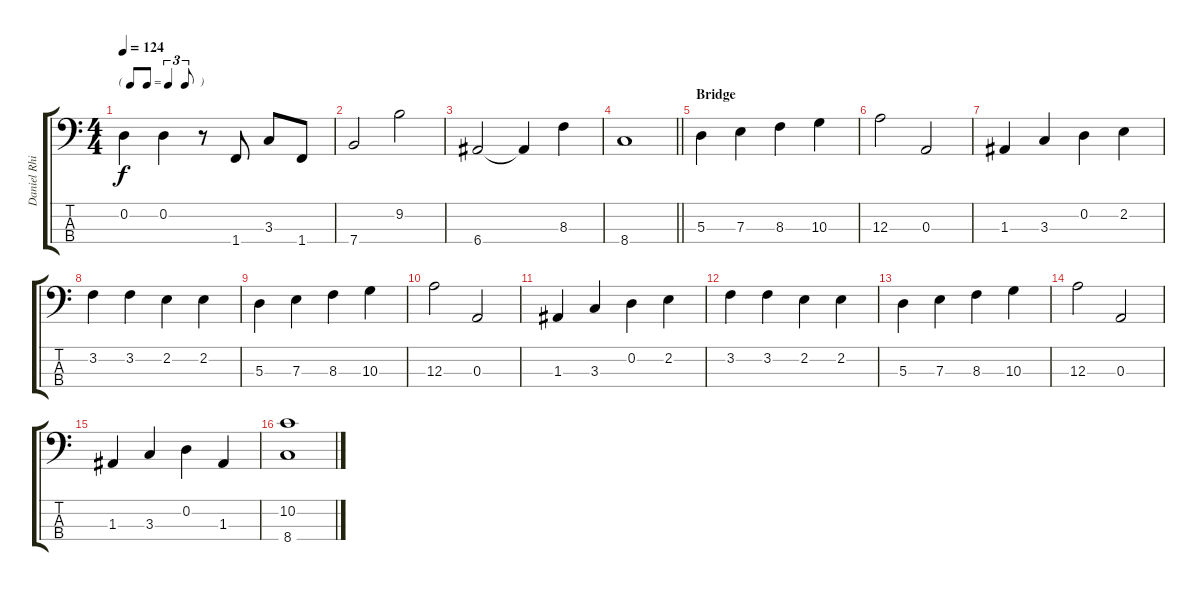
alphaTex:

\track ("Daniel Rhine - Bass Guitar" "Daniel Rhi") {instrument electricbassfinger}
\staff {score tabs}
\tuning (G2 D2 A1 E1) {hide}
\ts (4 4)
\tf triplet8th
\tempo 124
\clef f4
\ks c
0.2.4{dy f} 0.2.4 r.8 1.4.8 3.3.8 1.4.8 |
7.4.2 9.2.2 |
6.4.2 6.4{t}.4 8.3.4 |
\barLineRight lightlight
8.4.1 |
\section ("" "Bridge")
5.3.4 7.3.4 8.3.4 10.3.4 |
12.3.2 0.3.2 |
1.3.4 3.3.4 0.2.4 2.2.4 |
3.2.4 3.2.4 2.2.4 2.2.4 |
5.3.4 7.3.4 8.3.4 10.3.4 |
12.3.2 0.3.2 |
1.3.4 3.3.4 0.2.4 2.2.4 |
3.2.4 3.2.4 2.2.4 2.2.4 |
5.3.4 7.3.4 8.3.4 10.3.4 |
12.3.2 0.3.2 |
1.3.4 3.3.4 0.2.4 1.3.4 |
(10.2 8.4).1
